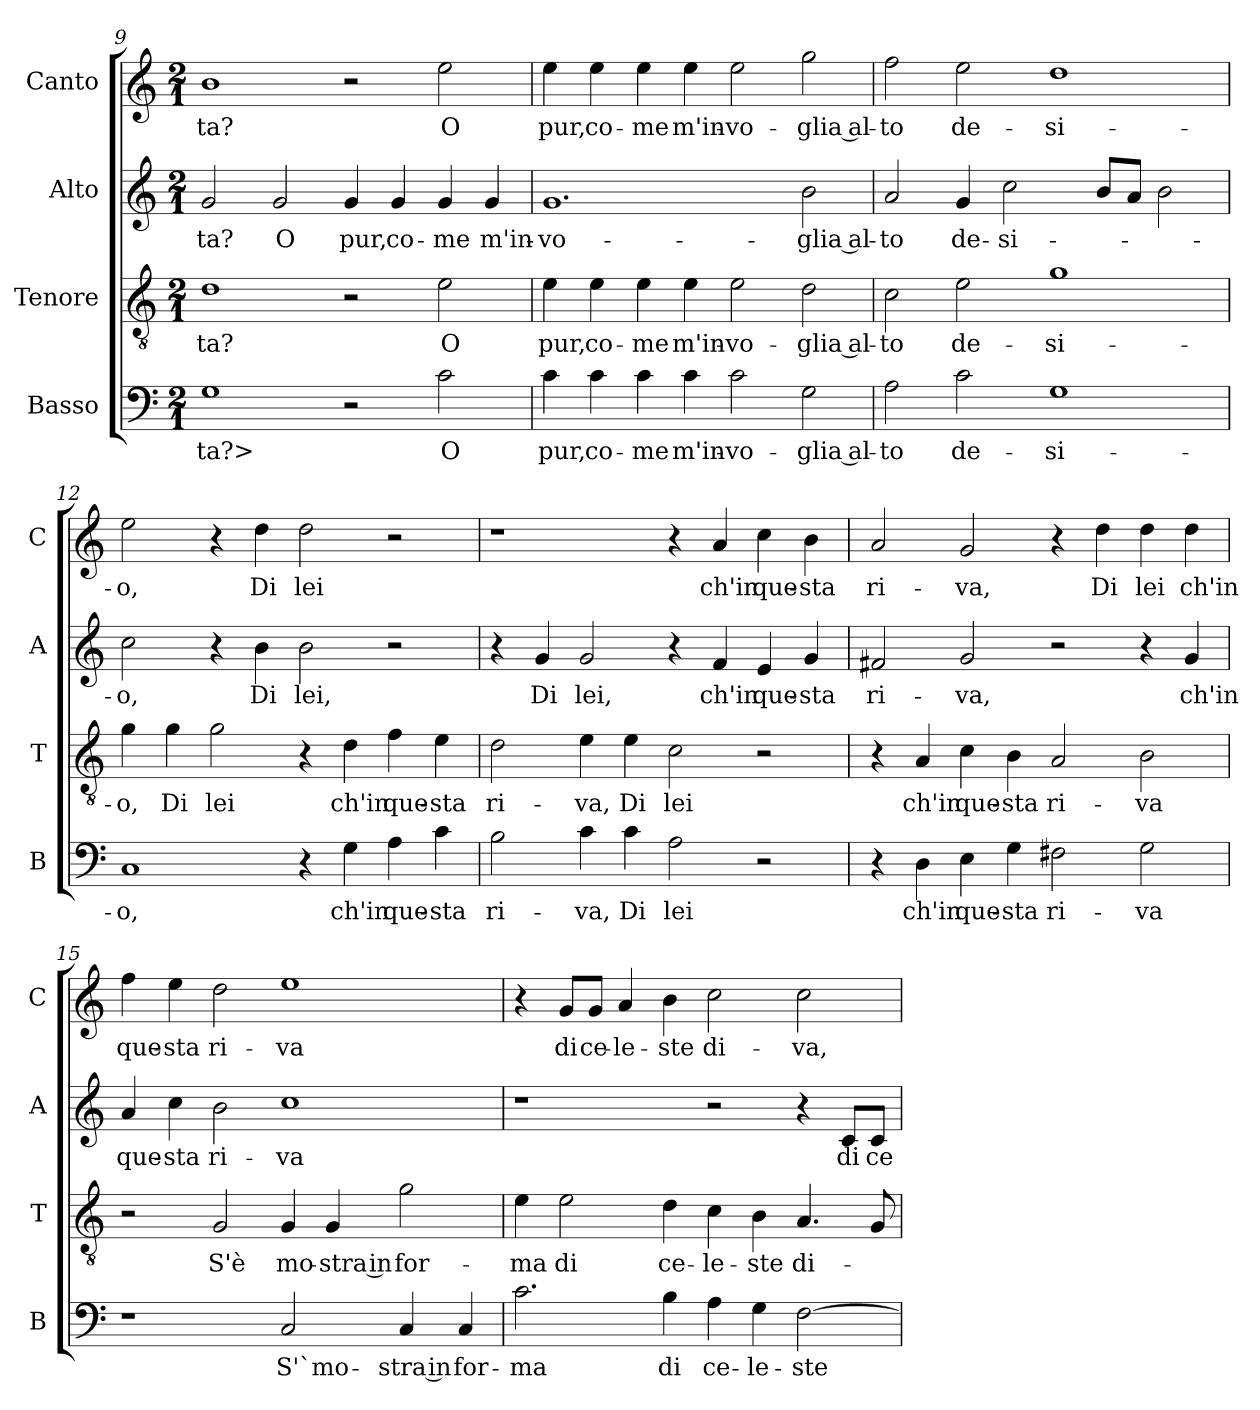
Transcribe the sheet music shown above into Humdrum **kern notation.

**kern	**text	**kern	**text	**kern	**text	**kern	**text
*part4	*part4	*part3	*part3	*part2	*part2	*part1	*part1
*staff4	*staff4	*staff3	*staff3	*staff2	*staff2	*staff1	*staff1
*I"Basso	*	*I"Tenore	*	*I"Alto	*	*I"Canto	*
*I'B	*	*I'T	*	*I'A	*	*I'C	*
*clefF4	*	*clefGv2	*	*clefG2	*	*clefG2	*
*k[]	*	*k[]	*	*k[]	*	*k[]	*
*C:	*	*C:	*	*C:	*	*C:	*
*M2/1	*	*M2/1	*	*M2/1	*	*M2/1	*
=9	=9	=9	=9	=9	=9	=9	=9
1G	-ta?>	1d	-ta?	2g	-ta?	1b	-ta?
.	.	.	.	2g	O	.	.
2r	.	2r	.	4g	pur,	2r	.
.	.	.	.	4g	co-	.	.
2c	O	2e	O	4g	-me	2ee	O
.	.	.	.	4g	m'in-	.	.
=10	=10	=10	=10	=10	=10	=10	=10
4c	pur,	4e	pur,	1.g	-vo-	4ee	pur,
4c	co-	4e	co-	.	.	4ee	co-
4c	-me	4e	-me	.	.	4ee	-me
4c	m'in-	4e	m'in-	.	.	4ee	m'in-
2c	-vo-	2e	-vo-	.	.	2ee	-vo-
2G	-glia al-	2d	-glia al-	2b	-glia al-	2gg	-glia al-
=11	=11	=11	=11	=11	=11	=11	=11
2A	-to	2c	-to	2a	-to	2ff	-to
2c	de-	2e	de-	4g	de-	2ee	de-
.	.	.	.	2cc	-si-	.	.
1G	-si-	1g	-si-	.	.	1dd	-si-
.	.	.	.	8bL	.	.	.
.	.	.	.	8aJ	.	.	.
.	.	.	.	2b	.	.	.
=12	=12	=12	=12	=12	=12	=12	=12
1C	-o,	4g	-o,	2cc	-o,	2ee	-o,
.	.	4g	Di	.	.	.	.
.	.	2g	lei	4r	.	4r	.
.	.	.	.	4b	Di	4dd	Di
4r	.	4r	.	2b	lei,	2dd	lei
4G	ch'in	4d	ch'in	.	.	.	.
4A	que-	4f	que-	2r	.	2r	.
4c	-sta	4e	-sta	.	.	.	.
=13	=13	=13	=13	=13	=13	=13	=13
2B	ri-	2d	ri-	4r	.	1r	.
.	.	.	.	4g	Di	.	.
4c	-va,	4e	-va,	2g	lei,	.	.
4c	Di	4e	Di	.	.	.	.
2A	lei	2c	lei	4r	.	4r	.
.	.	.	.	4f	ch'in	4a	ch'in
2r	.	2r	.	4e	que-	4cc	que-
.	.	.	.	4g	-sta	4b	-sta
=14	=14	=14	=14	=14	=14	=14	=14
4r	.	4r	.	2f#X	ri-	2a	ri-
4D	ch'in	4A	ch'in	.	.	.	.
4E	que-	4c	que-	2g	-va,	2g	-va,
4G	-sta	4B	-sta	.	.	.	.
2F#X	ri-	2A	ri-	2r	.	4r	.
.	.	.	.	.	.	4dd	Di
2G	-va	2B	-va	4r	.	4dd	lei
.	.	.	.	4g	ch'in	4dd	ch'in
=15	=15	=15	=15	=15	=15	=15	=15
1r	.	2r	.	4a	que-	4ff	que-
.	.	.	.	4cc	-sta	4ee	-sta
.	.	2G	S'è	2b	ri-	2dd	ri-
2C	S'`mo-	4G	mo-	1cc	-va	1ee	-va
.	.	4G	-stra in	.	.	.	.
4C	-stra in	2g	for-	.	.	.	.
4C	for-	.	.	.	.	.	.
=16	=16	=16	=16	=16	=16	=16	=16
2.c	-ma	4e	-ma	1r	.	4r	.
.	.	2e	di	.	.	8gL	di
.	.	.	.	.	.	8gJ	ce-
.	.	.	.	.	.	4a	-le-
4B	di	4d	ce-	.	.	4b	-ste
4A	ce-	4c	-le-	2r	.	2cc	di-
4G	-le-	4B	-ste	.	.	.	.
[2F	-ste	4.A	di-	4r	.	2cc	-va,
.	.	.	.	8cL	di	.	.
.	.	8G	.	8cJ	ce-	.	.
=	=	=	=	=	=	=	=
*-	*-	*-	*-	*-	*-	*-	*-
